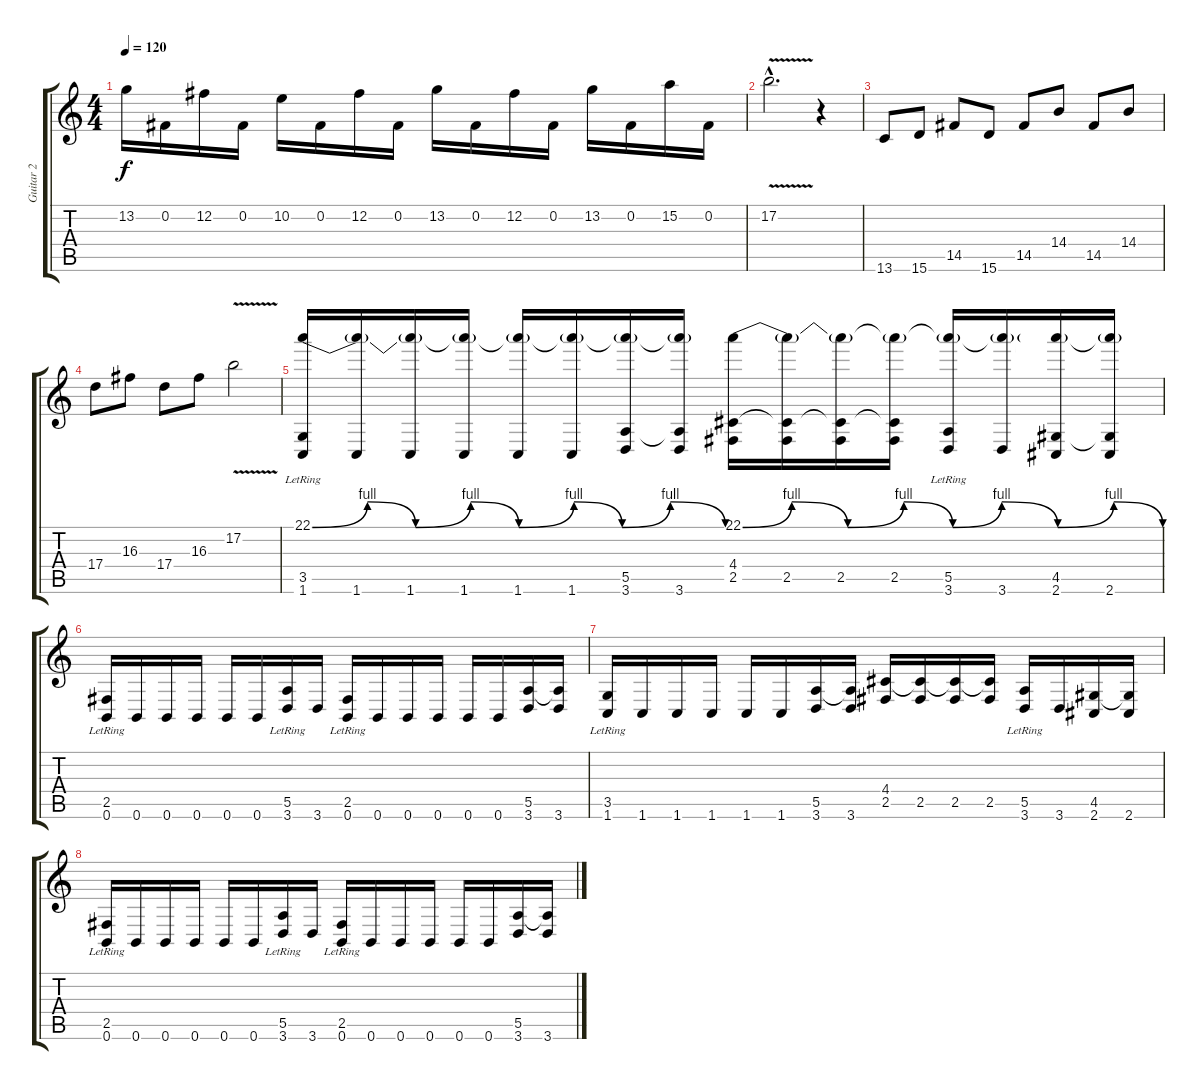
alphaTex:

\track ("Guitar 2" "Guitar 2") {instrument distortionguitar}
\staff {score tabs}
\tuning (B3 Gb3 D3 A2 E2 B1) {hide}
\ts (4 4)
\tempo 120
\clef g2
\ks c
13.2.16{dy f} 0.2.16 12.2.16 0.2.16 10.2.16 0.2.16 12.2.16 0.2.16 13.2.16 0.2.16 12.2.16 0.2.16 13.2.16 0.2.16 15.2.16 0.2.16 |
17.2{v hac}.2{d} r.4 |
13.6.8 15.6.8 14.5.8 15.6.8 14.5.8 14.4.8 14.5.8 14.4.8 |
17.4.8 16.3.8 17.4.8 16.3.8 17.2{v}.2 |
(22.1{be (custom 0 0 8 4 15 0 23 4 30 0 38 4 45 0 52 4 60 0)} 3.5{lr} 1.6).16 (22.1{t} 1.6).16 (22.1{t} 1.6).16 (22.1{t} 1.6).16 (22.1{t} 1.6).16 (22.1{t} 1.6).16 (22.1{t} 5.5 3.6).16 (22.1{t} 5.5{t} 3.6).16 (22.1{be (custom 0 0 7 4 15 0 23 4 30 0 37 4 45 0 53 4 60 0)} 4.4 2.5).16 (22.1{t} 4.4{t} 2.5).16 (22.1{t} 4.4{t} 2.5).16 (22.1{t} 4.4{t} 2.5).16 (22.1{t} 5.5{lr} 3.6).16 (22.1{t} 3.6).16 (22.1{t} 4.5 2.6).16 (22.1{t} 4.5{t} 2.6).16 |
(2.5{lr} 0.6).16 0.6.16 0.6.16 0.6.16 0.6.16 0.6.16 (5.5{lr} 3.6).16 3.6.16 (2.5{lr} 0.6).16 0.6.16 0.6.16 0.6.16 0.6.16 0.6.16 (5.5 3.6).16 (5.5{t} 3.6).16 |
(3.5{lr} 1.6).16 1.6.16 1.6.16 1.6.16 1.6.16 1.6.16 (5.5 3.6).16 (5.5{t} 3.6).16 (4.4 2.5).16 (4.4{t} 2.5).16 (4.4{t} 2.5).16 (4.4{t} 2.5).16 (5.5{lr} 3.6).16 3.6.16 (4.5 2.6).16 (4.5{t} 2.6).16 |
(2.5{lr} 0.6).16 0.6.16 0.6.16 0.6.16 0.6.16 0.6.16 (5.5{lr} 3.6).16 3.6.16 (2.5{lr} 0.6).16 0.6.16 0.6.16 0.6.16 0.6.16 0.6.16 (5.5 3.6).16 (5.5{t} 3.6).16
